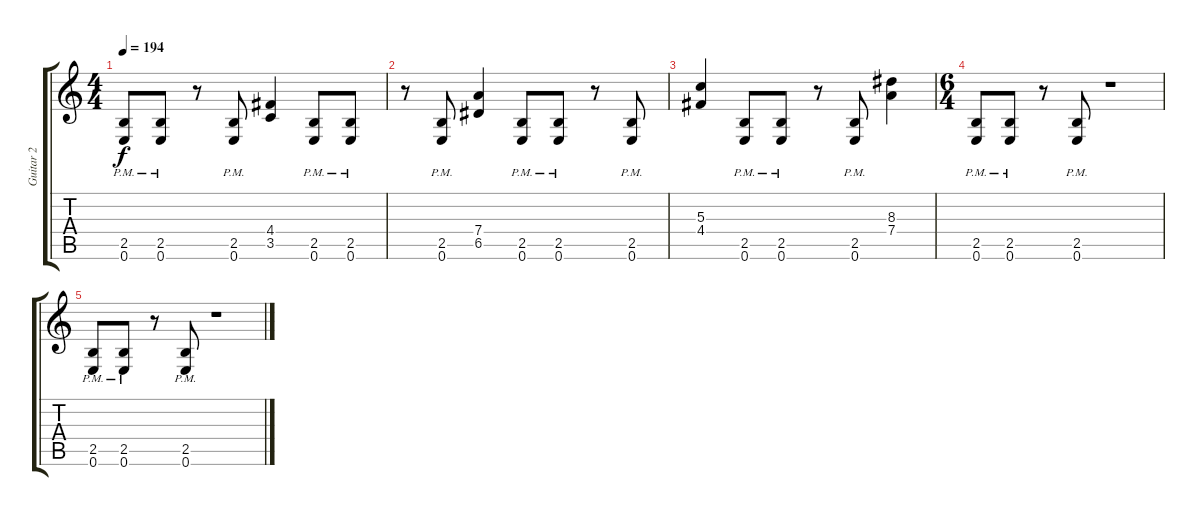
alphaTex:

\track ("Guitar 2" "Guitar 2") {instrument overdrivenguitar}
\staff {score tabs}
\tuning (E4 B3 G3 D3 A2 E2) {hide}
\ts (4 4)
\tempo 194
\clef g2
\ks c
(2.5{pm} 0.6{pm}).8{dy f} (2.5{pm} 0.6{pm}).8 r.8 (2.5{pm} 0.6{pm}).8 (4.4 3.5).4 (2.5{pm} 0.6{pm}).8 (2.5{pm} 0.6{pm}).8 |
r.8 (2.5{pm} 0.6{pm}).8 (7.4 6.5).4 (2.5{pm} 0.6{pm}).8 (2.5{pm} 0.6{pm}).8 r.8 (2.5{pm} 0.6{pm}).8 |
(5.3 4.4).4 (2.5{pm} 0.6{pm}).8 (2.5{pm} 0.6{pm}).8 r.8 (2.5{pm} 0.6{pm}).8 (8.3 7.4).4 |
\ts (6 4)
(2.5{pm} 0.6{pm}).8 (2.5{pm} 0.6{pm}).8 r.8 (2.5{pm} 0.6{pm}).8 r.1 |
(2.5{pm} 0.6{pm}).8 (2.5{pm} 0.6{pm}).8 r.8 (2.5{pm} 0.6{pm}).8 r.1
